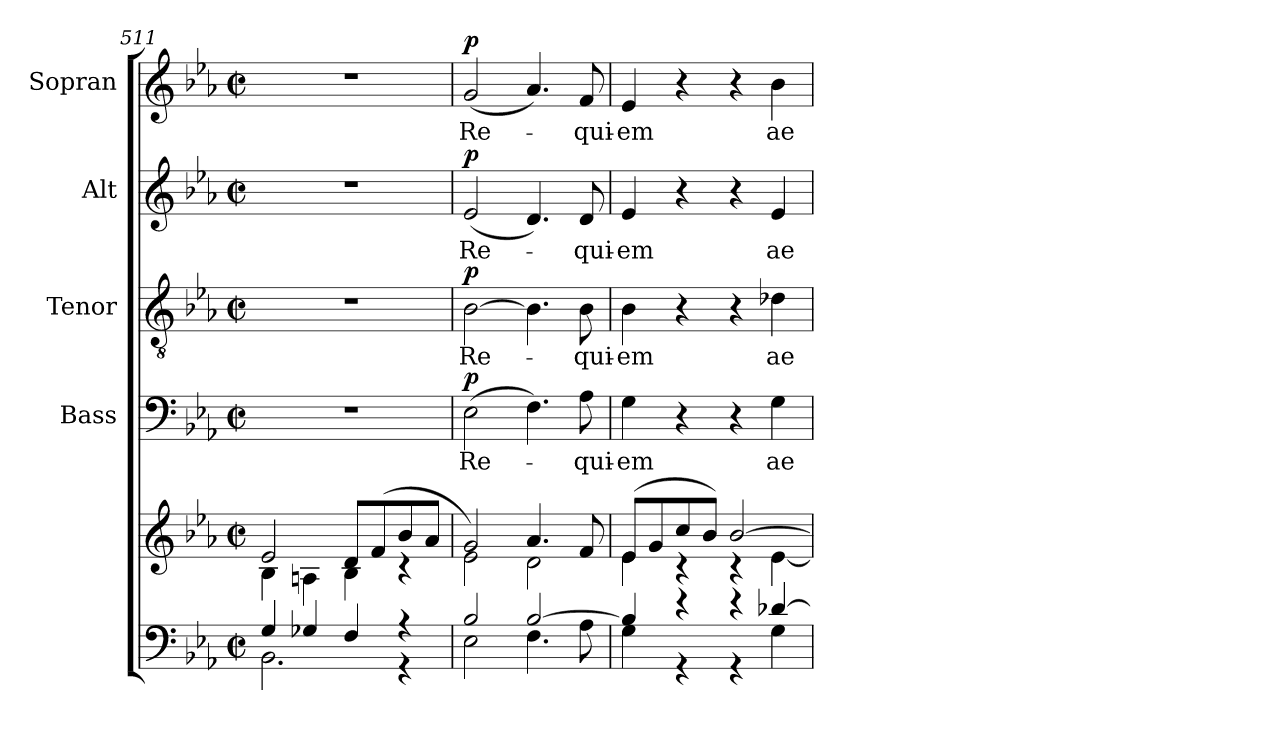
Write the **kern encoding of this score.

**kern	**kern	**kern	**text	**dynam	**kern	**text	**dynam	**kern	**text	**dynam	**kern	**text	**dynam
*part5	*part5	*part4	*part4	*part4	*part3	*part3	*part3	*part2	*part2	*part2	*part1	*part1	*part1
*staff6	*staff5	*staff4	*staff4	*staff4	*staff3	*staff3	*staff3	*staff2	*staff2	*staff2	*staff1	*staff1	*staff1
*	*	*I"Bass	*	*	*I"Tenor	*	*	*I"Alt	*	*	*I"Sopran	*	*
*	*	*I'B.	*	*	*I'T.	*	*	*I'A.	*	*	*I'S.	*	*
*clefF4	*clefG2	*clefF4	*	*	*clefGv2	*	*	*clefG2	*	*	*clefG2	*	*
*k[b-e-a-]	*k[b-e-a-]	*k[b-e-a-]	*	*	*k[b-e-a-]	*	*	*k[b-e-a-]	*	*	*k[b-e-a-]	*	*
*E-:	*E-:	*E-:	*	*	*E-:	*	*	*E-:	*	*	*E-:	*	*
*M2/2	*M2/2	*M2/2	*	*	*M2/2	*	*	*M2/2	*	*	*M2/2	*	*
*met(c|)	*met(c|)	*met(c|)	*	*	*met(c|)	*	*	*met(c|)	*	*	*met(c|)	*	*
=511	=511	=511	=511	=511	=511	=511	=511	=511	=511	=511	=511	=511	=511
*^	*^	*	*	*	*	*	*	*	*	*	*	*	*
4G/	2.BB-\	2e-/	4B-\	1r	.	.	1r	.	.	1r	.	.	1r	.	.
4G-X/	.	.	4An\	.	.	.	.	.	.	.	.	.	.	.	.
4F/	.	8d/L	4B-\	.	.	.	.	.	.	.	.	.	.	.	.
.	.	(>8f/	.	.	.	.	.	.	.	.	.	.	.	.	.
4r	4r	8b-/	4rc	.	.	.	.	.	.	.	.	.	.	.	.
.	.	8a-/J	.	.	.	.	.	.	.	.	.	.	.	.	.
=512	=512	=512	=512	=512	=512	=512	=512	=512	=512	=512	=512	=512	=512	=512	=512
!	!	!	!	!	!LO:LY:b	!LO:DY:a	!	!LO:LY:b	!LO:DY:a	!	!LO:LY:b	!LO:DY:a	!	!LO:LY:b	!LO:DY:a
2B-/	2E-\	2g/)	2e-\	(>2E-\	Re-	p	[2B-\	Re-	p	(<2e-/	Re-	p	(<2g/	Re-	p
[>2B-/	4.F\	4.a-/	2d\	4.F\)	.	.	4.B-\]	.	.	4.d/)	.	.	4.a-/)	.	.
!	!	!	!	!	!LO:LY:b	!	!	!LO:LY:b	!	!	!LO:LY:b	!	!	!LO:LY:b	!
.	8A-\	8f/	.	8A-\	-qui-	.	8B-\	-qui-	.	8d/	-qui-	.	8f/	-qui-	.
=513	=513	=513	=513	=513	=513	=513	=513	=513	=513	=513	=513	=513	=513	=513	=513
!	!	!	!	!	!LO:LY:b	!	!	!LO:LY:b	!	!	!LO:LY:b	!	!	!LO:LY:b	!
4B-/]	4G\	(>8e-/L	4e-\	4G\	-em	.	4B-\	-em	.	4e-/	-em	.	4e-/	-em	.
.	.	8g/	.	.	.	.	.	.	.	.	.	.	.	.	.
4r	4r	8cc/	4rc	4r	.	.	4r	.	.	4r	.	.	4r	.	.
.	.	8b-/J)	.	.	.	.	.	.	.	.	.	.	.	.	.
4r	4r	[>2b-/	4rc	4r	.	.	4r	.	.	4r	.	.	4r	.	.
!	!	!	!	!	!LO:LY:b	!	!	!LO:LY:b	!	!	!LO:LY:b	!	!	!LO:LY:b	!
[>4d-X/	4G\	.	[<4e-\	4G\	ae-	.	4d-X\	ae-	.	4e-/	ae-	.	4b-\	ae-	.
*v	*v	*	*	*	*	*	*	*	*	*	*	*	*	*	*
*	*v	*v	*	*	*	*	*	*	*	*	*	*	*	*
=	=	=	=	=	=	=	=	=	=	=	=	=	=
*-	*-	*-	*-	*-	*-	*-	*-	*-	*-	*-	*-	*-	*-
